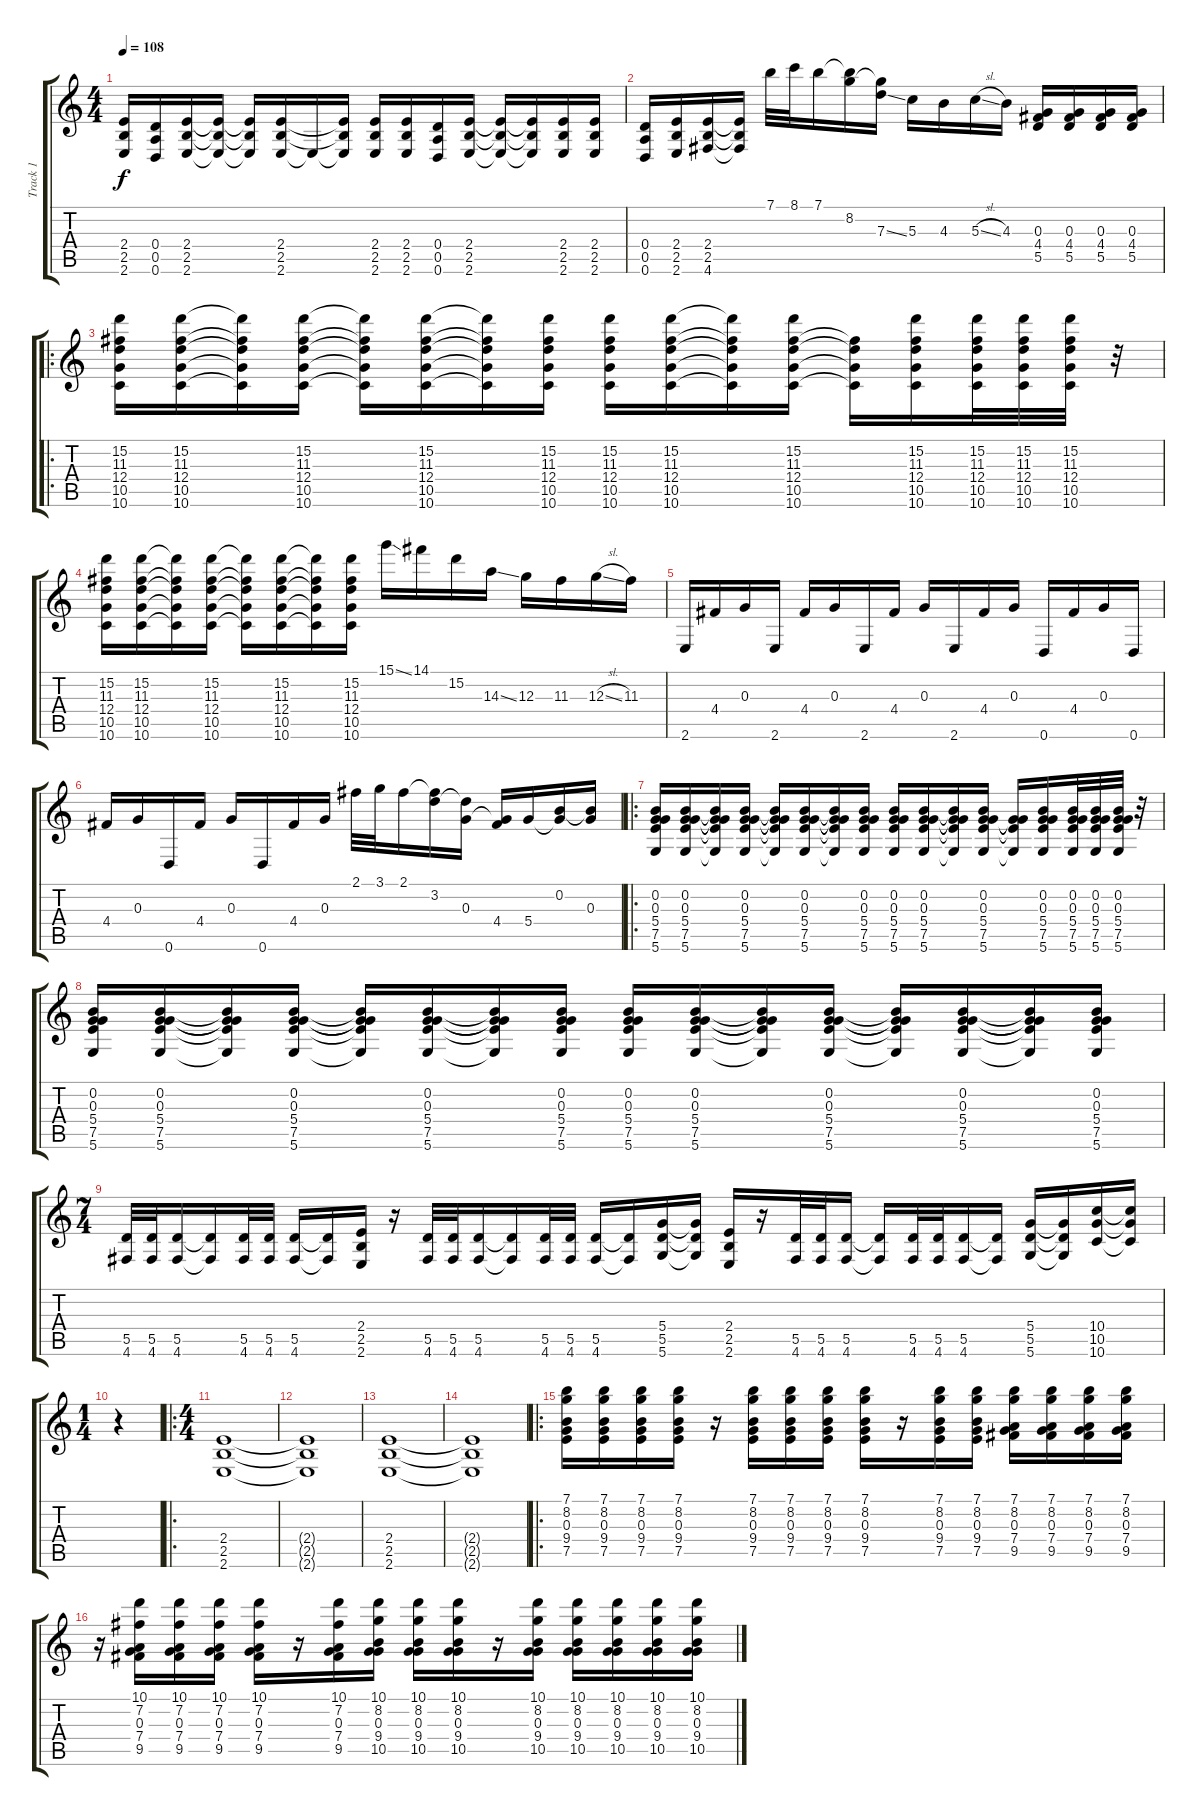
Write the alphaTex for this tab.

\track ("Track 1" "Track 1") {instrument distortionguitar}
\staff {score tabs}
\tuning (E4 B3 G3 D3 A2 D2) {hide}
\ts (4 4)
\tempo 108
\clef g2
\ks c
(2.4 2.5 2.6).16{dy f} (0.4 0.5 0.6).16 (2.4 2.5 2.6).16 (2.4{t} 2.5{t} 2.6{t}).16 (2.4{t} 2.5{t} 2.6{t}).16 (2.4 2.5 2.6).16 2.6{t}.16 (2.4{t} 2.5{t} 2.6{t}).16 (2.4 2.5 2.6).16 (2.4 2.5 2.6).16 (0.4 0.5 0.6).16 (2.4 2.5 2.6).16 (2.4{t} 2.5{t} 2.6{t}).16 (2.4{t} 2.5{t} 2.6{t}).16 (2.4 2.5 2.6).16 (2.4 2.5 2.6).16 |
(0.4 0.5 0.6).16 (2.4 2.5 2.6).16 (2.4 2.5 4.6).16 (2.4{t} 2.5{t} 4.6{t}).16 7.1.32 8.1.32 7.1.16 (7.1{t} 8.2).16 (8.2{t} 7.3{ss}).16 5.3.16 4.3.16 5.3{sl}.16 4.3.16 (0.3 4.4 5.5).16 (0.3 4.4 5.5).16 (0.3 4.4 5.5).16 (0.3 4.4 5.5).16 |
\ro
(15.2 11.3 12.4 10.5 10.6).16 (15.2 11.3 12.4 10.5 10.6).16 (15.2{t} 11.3{t} 12.4{t} 10.5{t} 10.6{t}).16 (15.2 11.3 12.4 10.5 10.6).16 (15.2{t} 11.3{t} 12.4{t} 10.5{t} 10.6{t}).16 (15.2 11.3 12.4 10.5 10.6).16 (15.2{t} 11.3{t} 12.4{t} 10.5{t} 10.6{t}).16 (15.2 11.3 12.4 10.5 10.6).16 (15.2 11.3 12.4 10.5 10.6).16 (15.2 11.3 12.4 10.5 10.6).16 (15.2{t} 11.3{t} 12.4{t} 10.5{t} 10.6{t}).16 (15.2 11.3 12.4 10.5 10.6).16 (11.3{t} 12.4{t} 10.5{t} 10.6{t}).16 (15.2 11.3 12.4 10.5 10.6).16 (15.2 11.3 12.4 10.5 10.6).32 (15.2 11.3 12.4 10.5 10.6).32 (15.2 11.3 12.4 10.5 10.6).32 r.32 |
(15.2 11.3 12.4 10.5 10.6).16 (15.2 11.3 12.4 10.5 10.6).16 (15.2{t} 11.3{t} 12.4{t} 10.5{t} 10.6{t}).16 (15.2 11.3 12.4 10.5 10.6).16 (15.2{t} 11.3{t} 12.4{t} 10.5{t} 10.6{t}).16 (15.2 11.3 12.4 10.5 10.6).16 (15.2{t} 11.3{t} 12.4{t} 10.5{t} 10.6{t}).16 (15.2 11.3 12.4 10.5 10.6).16 15.1{ss}.16 14.1.16 15.2.16 14.3{ss}.16 12.3.16 11.3.16 12.3{sl}.16 11.3.16 |
2.6.16 4.4.16 0.3.16 2.6.16 4.4.16 0.3.16 2.6.16 4.4.16 0.3.16 2.6.16 4.4.16 0.3.16 0.6.16 4.4.16 0.3.16 0.6.16 |
4.4.16 0.3.16 0.6.16 4.4.16 0.3.16 0.6.16 4.4.16 0.3.16 2.1.32 3.1.32 2.1.16 (2.1{t} 3.2).16 (3.2{t} 0.3).16 (0.3{t} 4.4).16 5.4.16 (0.2 5.4{t}).16 (0.2{t} 0.3).16 |
\ro
(0.2 0.3 5.4 7.5 5.6).16 (0.2 0.3 5.4 7.5 5.6).16 (0.2{t} 0.3{t} 5.4{t} 7.5{t} 5.6{t}).16 (0.2 0.3 5.4 7.5 5.6).16 (0.2{t} 0.3{t} 5.4{t} 7.5{t} 5.6{t}).16 (0.2 0.3 5.4 7.5 5.6).16 (0.2{t} 0.3{t} 5.4{t} 7.5{t} 5.6{t}).16 (0.2 0.3 5.4 7.5 5.6).16 (0.2 0.3 5.4 7.5 5.6).16 (0.2 0.3 5.4 7.5 5.6).16 (0.2{t} 0.3{t} 5.4{t} 7.5{t} 5.6{t}).16 (0.2 0.3 5.4 7.5 5.6).16 (0.3{t} 5.4{t} 7.5{t} 5.6{t}).16 (0.2 0.3 5.4 7.5 5.6).16 (0.2 0.3 5.4 7.5 5.6).32 (0.2 0.3 5.4 7.5 5.6).32 (0.2 0.3 5.4 7.5 5.6).32 r.32 |
(0.2 0.3 5.4 7.5 5.6).16 (0.2 0.3 5.4 7.5 5.6).16 (0.2{t} 0.3{t} 5.4{t} 7.5{t} 5.6{t}).16 (0.2 0.3 5.4 7.5 5.6).16 (0.2{t} 0.3{t} 5.4{t} 7.5{t} 5.6{t}).16 (0.2 0.3 5.4 7.5 5.6).16 (0.2{t} 0.3{t} 5.4{t} 7.5{t} 5.6{t}).16 (0.2 0.3 5.4 7.5 5.6).16 (0.2 0.3 5.4 7.5 5.6).16 (0.2 0.3 5.4 7.5 5.6).16 (0.2{t} 0.3{t} 5.4{t} 7.5{t} 5.6{t}).16 (0.2 0.3 5.4 7.5 5.6).16 (0.2{t} 0.3{t} 5.4{t} 7.5{t} 5.6{t}).16 (0.2 0.3 5.4 7.5 5.6).16 (0.2{t} 0.3{t} 5.4{t} 7.5{t} 5.6{t}).16 (0.2 0.3 5.4 7.5 5.6).16 |
\ts (7 4)
(5.5 4.6).32 (5.5 4.6).32 (5.5 4.6).16 (5.5{t} 4.6{t}).16 (5.5 4.6).32 (5.5 4.6).32 (5.5 4.6).16 (5.5{t} 4.6{t}).16 (2.4 2.5 2.6).16 r.16 (5.5 4.6).32 (5.5 4.6).32 (5.5 4.6).16 (5.5{t} 4.6{t}).16 (5.5 4.6).32 (5.5 4.6).32 (5.5 4.6).16 (5.5{t} 4.6{t}).16 (5.4 5.5 5.6).16 (5.4{t} 5.5{t} 5.6{t}).16 (2.4 2.5 2.6).16 r.16 (5.5 4.6).32 (5.5 4.6).32 (5.5 4.6).16 (5.5{t} 4.6{t}).16 (5.5 4.6).32 (5.5 4.6).32 (5.5 4.6).16 (5.5{t} 4.6{t}).16 (5.4 5.5 5.6).16 (5.4{t} 5.5{t} 5.6{t}).16 (10.4 10.5 10.6).16 (10.4{t} 10.5{t} 10.6{t}).16 |
\ts (1 4)
r.4 |
\ro
\ts (4 4)
(2.4 2.5 2.6).1 |
(2.4{t} 2.5{t} 2.6{t}).1 |
(2.4 2.5 2.6).1 |
(2.4{t} 2.5{t} 2.6{t}).1 |
\ro
(7.1 8.2 0.3 9.4 7.5).16 (7.1 8.2 0.3 9.4 7.5).16 (7.1 8.2 0.3 9.4 7.5).16 (7.1 8.2 0.3 9.4 7.5).16 r.16 (7.1 8.2 0.3 9.4 7.5).16 (7.1 8.2 0.3 9.4 7.5).16 (7.1 8.2 0.3 9.4 7.5).16 (7.1 8.2 0.3 9.4 7.5).16 r.16 (7.1 8.2 0.3 9.4 7.5).16 (7.1 8.2 0.3 9.4 7.5).16 (7.1 8.2 0.3 7.4 9.5).16 (7.1 8.2 0.3 7.4 9.5).16 (7.1 8.2 0.3 7.4 9.5).16 (7.1 8.2 0.3 7.4 9.5).16 |
r.16 (10.1 7.2 0.3 7.4 9.5).16 (10.1 7.2 0.3 7.4 9.5).16 (10.1 7.2 0.3 7.4 9.5).16 (10.1 7.2 0.3 7.4 9.5).16 r.16 (10.1 7.2 0.3 7.4 9.5).16 (10.1 8.2 0.3 9.4 10.5).16 (10.1 8.2 0.3 9.4 10.5).16 (10.1 8.2 0.3 9.4 10.5).16 r.16 (10.1 8.2 0.3 9.4 10.5).16 (10.1 8.2 0.3 9.4 10.5).16 (10.1 8.2 0.3 9.4 10.5).16 (10.1 8.2 0.3 9.4 10.5).16 (10.1 8.2 0.3 9.4 10.5).16
